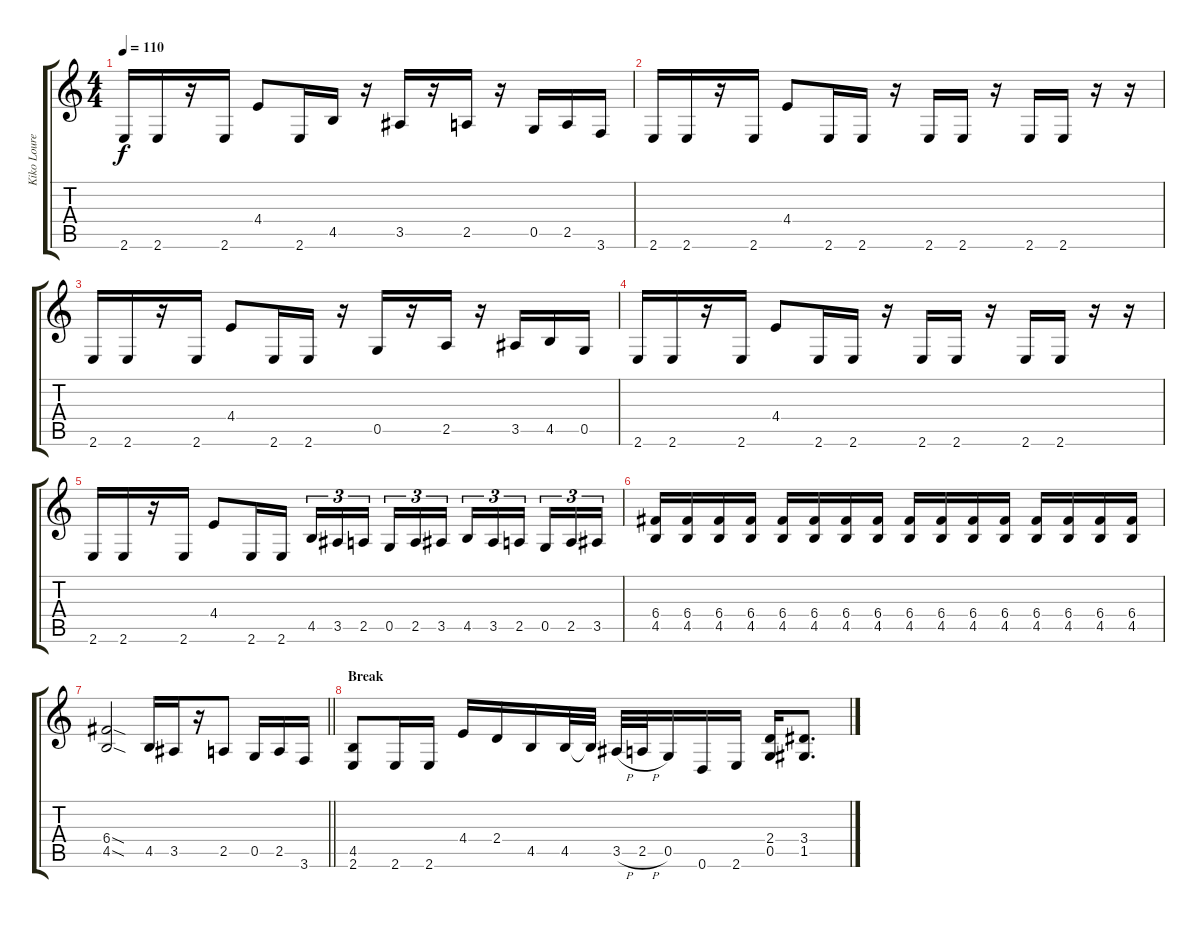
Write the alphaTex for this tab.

\track ("Kiko Loureiro" "Kiko Loure") {instrument distortionguitar}
\staff {score tabs}
\tuning (D4 A3 F3 C3 G2 D2) {hide}
\ts (4 4)
\tempo 110
\clef g2
\ks c
2.6.16{dy f} 2.6.16 r.16 2.6.16 4.4.8 2.6.16 4.5.16 r.16 3.5.16 r.16 2.5.16 r.16 0.5.16 2.5.16 3.6.16 |
2.6.16 2.6.16 r.16 2.6.16 4.4.8 2.6.16 2.6.16 r.16 2.6.16 2.6.16 r.16 2.6.16 2.6.16 r.16 r.16 |
2.6.16 2.6.16 r.16 2.6.16 4.4.8 2.6.16 2.6.16 r.16 0.5.16 r.16 2.5.16 r.16 3.5.16 4.5.16 0.5.16 |
2.6.16 2.6.16 r.16 2.6.16 4.4.8 2.6.16 2.6.16 r.16 2.6.16 2.6.16 r.16 2.6.16 2.6.16 r.16 r.16 |
2.6.16 2.6.16 r.16 2.6.16 4.4.8 2.6.16 2.6.16 4.5.16{tu (3 2)} 3.5.16{tu (3 2)} 2.5.16{tu (3 2) beam splitsecondary} 0.5.16{tu (3 2)} 2.5.16{tu (3 2)} 3.5.16{tu (3 2)} 4.5.16{tu (3 2)} 3.5.16{tu (3 2)} 2.5.16{tu (3 2) beam splitsecondary} 0.5.16{tu (3 2)} 2.5.16{tu (3 2)} 3.5.16{tu (3 2)} |
(6.4 4.5).16 (6.4 4.5).16 (6.4 4.5).16 (6.4 4.5).16 (6.4 4.5).16 (6.4 4.5).16 (6.4 4.5).16 (6.4 4.5).16 (6.4 4.5).16 (6.4 4.5).16 (6.4 4.5).16 (6.4 4.5).16 (6.4 4.5).16 (6.4 4.5).16 (6.4 4.5).16 (6.4 4.5).16 |
\barLineRight lightlight
(6.4{sod} 4.5{sod}).2 4.5.16 3.5.16 r.16 2.5.8 0.5.16 2.5.16 3.6.16 |
\section ("" "Break")
(4.5 2.6).8 2.6.16 2.6.16 4.4.16 2.4.16 4.5.16 4.5.32 4.5{t}.32 3.5{h}.32 2.5{h}.32 0.5.16 0.6.16 2.6.16 (2.4 0.5).16 (3.4 1.5).8{d}
